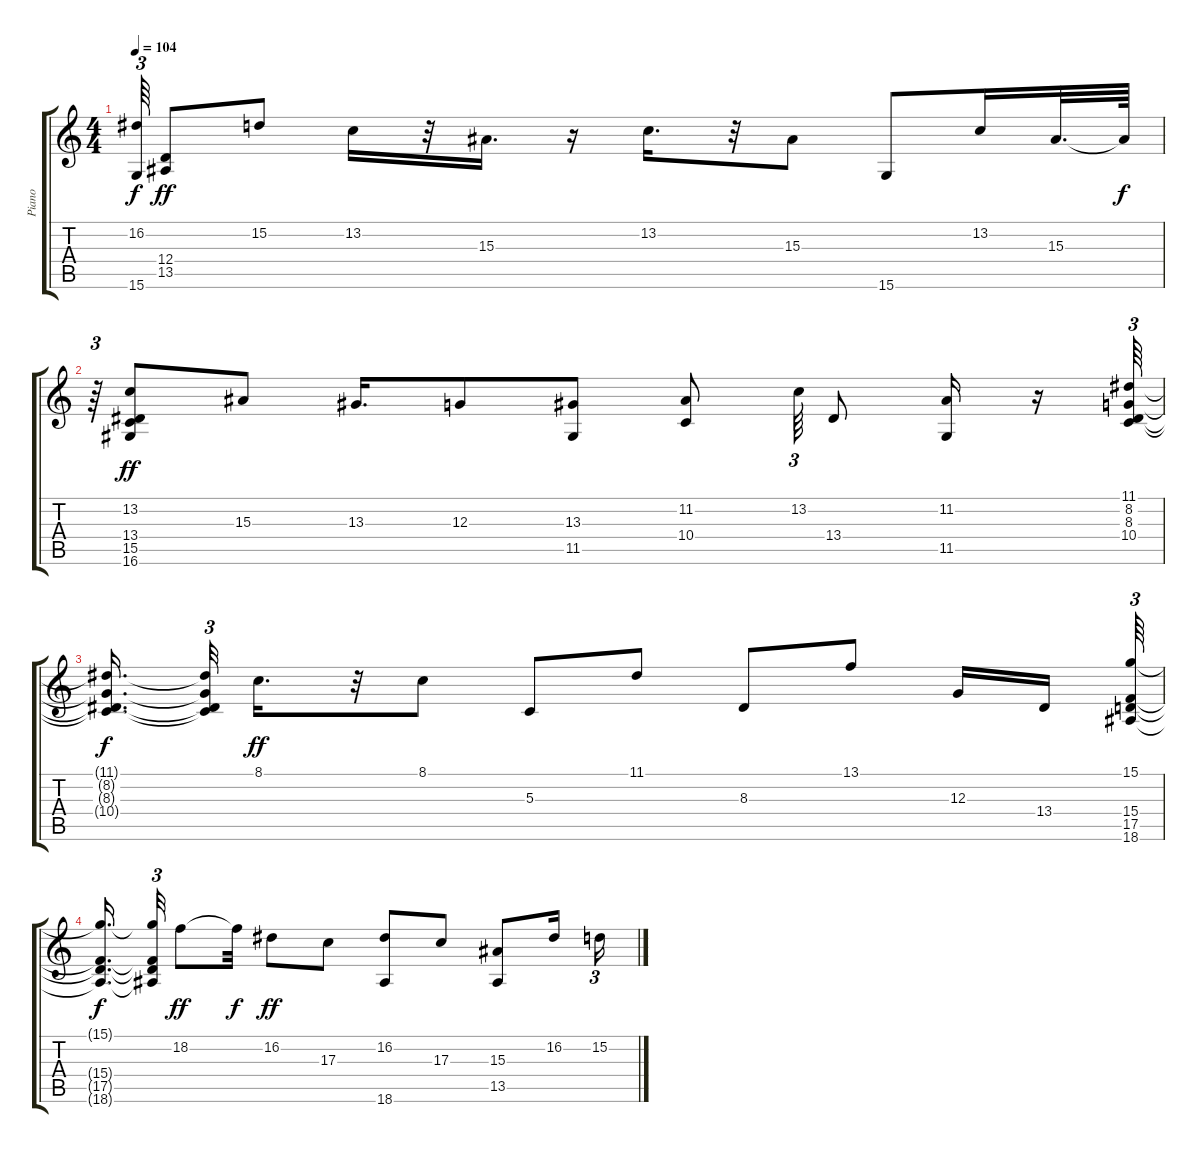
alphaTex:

\track ("Piano" "Piano") {instrument acousticgrandpiano}
\staff {score tabs}
\tuning (E4 B3 G3 D3 A2 E2) {hide}
\ts (4 4)
\tempo 104
\clef g2
\ks c
(16.2{t} 15.6{t}).64{tu (3 2) dy f} (12.4 13.5).8{dy ff} 15.2.8 13.2.16 r.32 15.3.16{d} r.16 13.2.16{d} r.32 15.3.8 15.6.8 13.2.16 15.3.32{d} 15.3{t}.64{dy f} |
r.64{tu (3 2)} (13.2 13.4 15.5 16.6).8{dy ff} 15.3.8 13.3.16{d} 12.3.8 (13.3 11.5).8 (11.2 10.4).8 13.2.64{tu (3 2)} 13.4.8 (11.2 11.5).16 r.16 (11.1 8.2 8.3 10.4).64{tu (3 2)} |
(11.1{t} 8.2{t} 8.3{t} 10.4{t}).16{d dy f beam splitsecondary} (11.1{t} 8.2{t} 8.3{t} 10.4{t}).32{tu (3 2)} 8.1.16{d dy ff} r.32 8.1.8 5.3.8 11.1.8 8.3.8 13.1.8 12.3.16 13.4.16{beam splitsecondary} (15.1 15.4 17.5 18.6).64{tu (3 2)} |
(15.1{t} 15.4{t} 17.5{t} 18.6{t}).16{d dy f beam splitsecondary} (15.1{t} 15.4{t} 17.5{t} 18.6{t}).32{tu (3 2)} 18.2.8{dy ff} 18.2{t}.32{dy f} 16.2.8{dy ff} 17.3.8 (16.2 18.6).8 17.3.8 (15.3 13.5).8 16.2.16 15.2.16{tu (3 2)}
